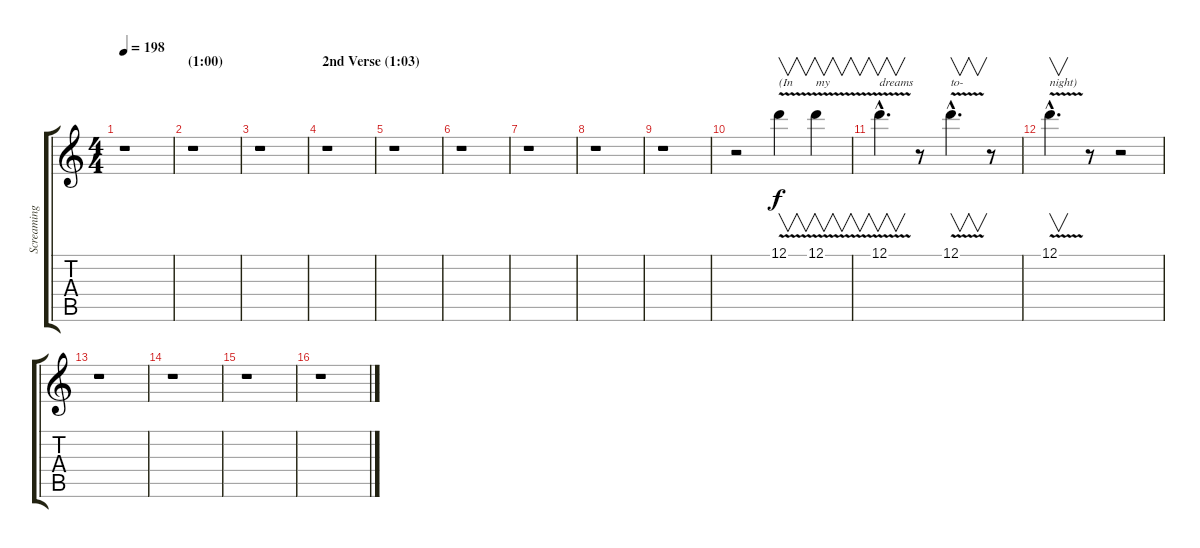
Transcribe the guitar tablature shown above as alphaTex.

\track ("Screaming" "Screaming") {instrument guitarharmonics}
\staff {score tabs}
\tuning (D4 A3 F3 C3 G2 C2) {hide}
\ts (4 4)
\tempo 198
\clef g2
\ks c
r.1{dy f} |
\section ("" "(1:00)")
r.1 |
r.1 |
\section ("" "2nd Verse (1:03)")
r.1 |
r.1 |
r.1 |
r.1 |
r.1 |
r.1 |
r.2 12.1{v}.4{v txt "(In"} 12.1{v}.4{v txt "my"} |
12.1{v hac}.4{v d txt "dreams"} r.8 12.1{v hac}.4{v d txt "to-"} r.8 |
12.1{v hac}.4{v d txt "night)"} r.8 r.2 |
r.1 |
r.1 |
r.1 |
r.1
